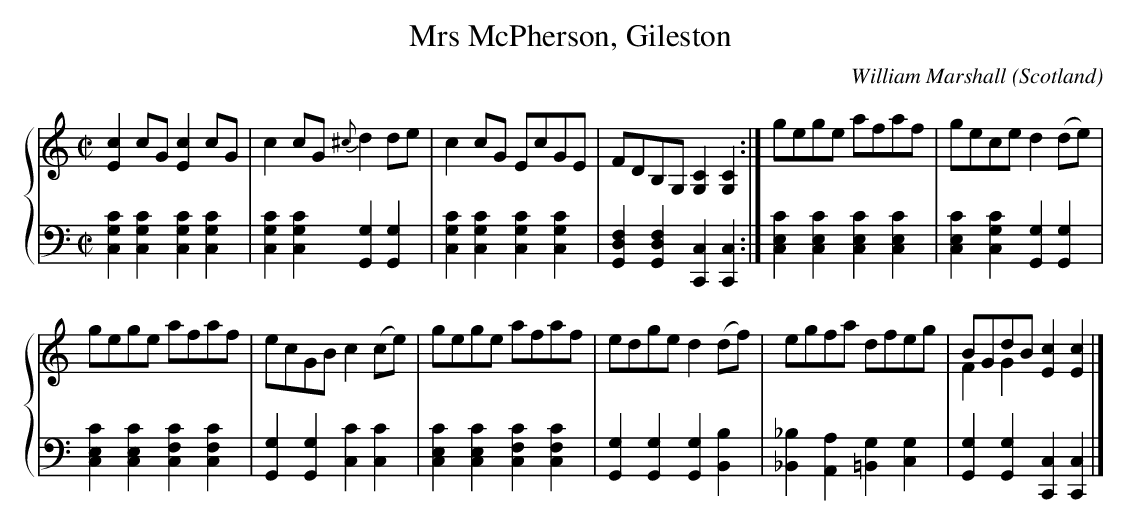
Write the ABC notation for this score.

X:1
T:Mrs McPherson, Gileston
C:William Marshall
L:1/8
M:C|
O:Scotland
K:C major
%%staves {1 2}
V:1
[Ec]2 cG [Ec]2 cG | c2 cG {^c}d2 de | c2 cG EcGE | FDB,G, [G,C]2 [G,C]2 :| \
gege afaf | gece d2 (de) | ! gege afaf | ecGB c2 (ce) | \
gege afaf | edge d2 (df) | egfa dfeg | BGdB [Ec]2 [Ec]2 & F2G2x4  |]
V:2 clef=bass octave=-2
L:1/4
[cgc'] [cgc'] [cgc'] [cgc'] | [cgc'] [cgc'] [Gg] [Gg] | \
[cgc'] [cgc'] [cgc'] [cgc'] | [Gdf] [Gdf] [Cc] [Cc] :| \
[cec'] [cec'] [cec'] [cec'] | [cec'] [cgc'] [Gg] [Gg] | \
[cec'] [cec'] [cfc'] [cfc'] | [Gg] [Gg] [cc'] [cc'] | \
[cec'] [cec'] [cfc'] [cfc'] | [Gg] [Gg] [Gg] [Bb] | \
[_B_b] [Aa] [=Bg] [cg] | [Gg] [Gg] [Cc] [Cc] |]
